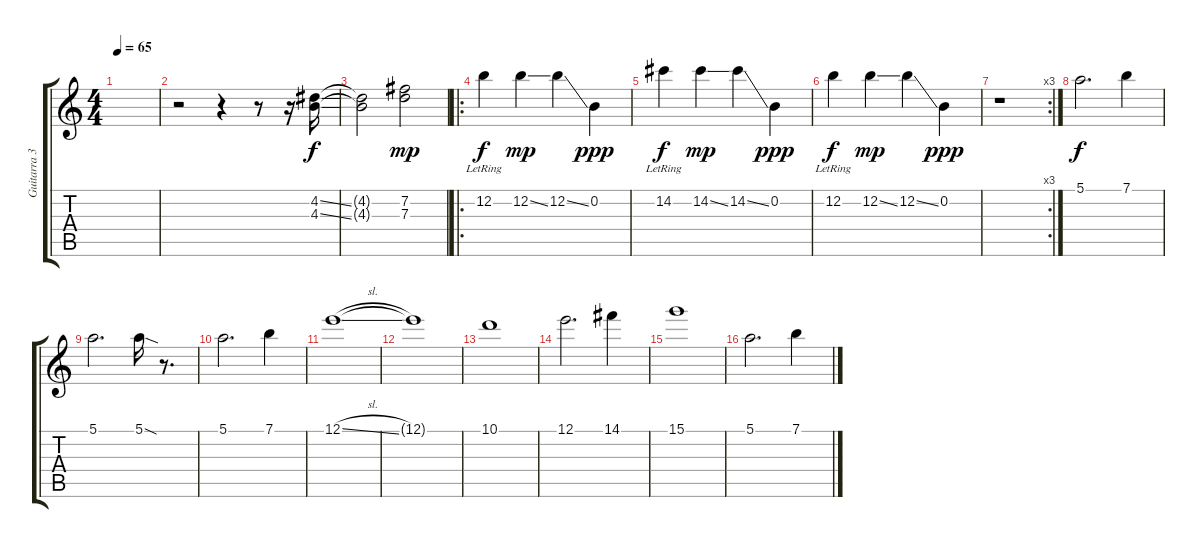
\track ("Guitarra 3 (Solos y Efectos)" "Guitarra 3") {instrument acousticguitarsteel}
\staff {score tabs}
\tuning (E4 B3 G3 D3 A2 E2) {hide}
\ts (4 4)
\tempo 65
\clef g2
\ks c
|
r.2{instrument electricguitarjazz} r.4 r.8 r.16 (4.2{ss} 4.3{ss}).16 |
(4.2{t} 4.3{t}).2{dy f} (7.2 7.3).2{dy mp} |
\ro
12.2{lr}.4{dy f} 12.2{ss}.4{dy mp balance 16} 12.2{ss}.4{balance 0} 0.2.4{dy ppp} |
14.2{lr}.4{dy f balance 8} 14.2{ss}.4{dy mp balance 16} 14.2{ss}.4{balance 0} 0.2.4{dy ppp} |
12.2{lr}.4{dy f balance 8} 12.2{ss}.4{dy mp balance 16} 12.2{ss}.4{balance 0} 0.2.4{dy ppp} |
\rc 3
r.1 |
5.1.2{d dy f} 7.1.4 |
5.1.2{d} 5.1{sod}.16 r.8{d} |
5.1.2{d} 7.1.4 |
12.1{sl}.1 |
12.1{t}.1 |
10.1.1 |
12.1.2{d} 14.1.4 |
15.1.1 |
5.1.2{d} 7.1.4
